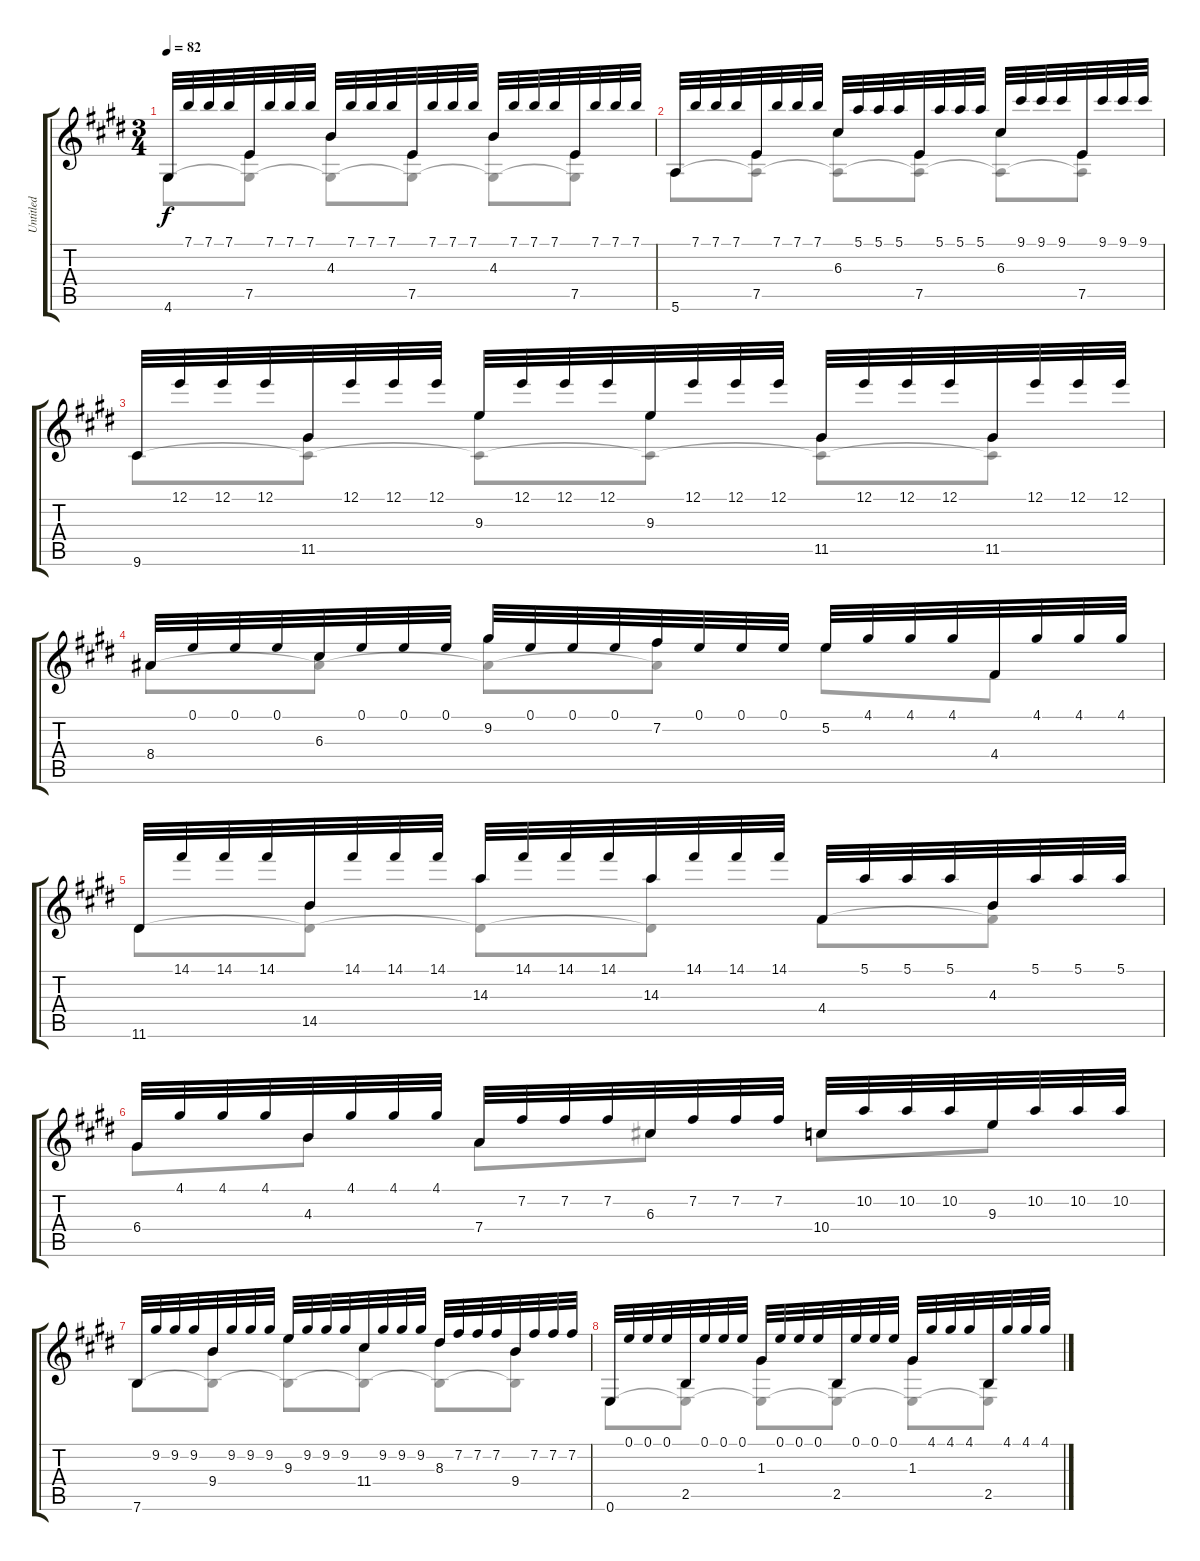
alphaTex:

\track ("Untitled" "Untitled") {instrument acousticguitarnylon}
\staff {score tabs}
\tuning (E4 B3 G3 D3 A2 E2) {hide}
\voice
\ts (3 4)
\tempo 82
\clef g2
\ks c#minor
4.6.32{dy f} 7.1.32 7.1.32 7.1.32 7.5.32 7.1.32 7.1.32 7.1.32 4.3.32 7.1.32 7.1.32 7.1.32 7.5.32 7.1.32 7.1.32 7.1.32 4.3.32 7.1.32 7.1.32 7.1.32 7.5.32 7.1.32 7.1.32 7.1.32 |
\ks e
5.6.32 7.1.32 7.1.32 7.1.32 7.5.32 7.1.32 7.1.32 7.1.32 6.3.32 5.1.32 5.1.32 5.1.32 7.5.32 5.1.32 5.1.32 5.1.32 6.3.32 9.1.32 9.1.32 9.1.32 7.5.32 9.1.32 9.1.32 9.1.32 |
\ks c#minor
9.6.32 12.1.32 12.1.32 12.1.32 11.5.32 12.1.32 12.1.32 12.1.32 9.3.32 12.1.32 12.1.32 12.1.32 9.3.32 12.1.32 12.1.32 12.1.32 11.5.32 12.1.32 12.1.32 12.1.32 11.5.32 12.1.32 12.1.32 12.1.32 |
\ks e
8.4.32 0.1.32 0.1.32 0.1.32 6.3.32 0.1.32 0.1.32 0.1.32 9.2.32 0.1.32 0.1.32 0.1.32 7.2.32 0.1.32 0.1.32 0.1.32 5.2.32 4.1.32 4.1.32 4.1.32 4.4.32 4.1.32 4.1.32 4.1.32 |
\ks c#minor
11.6.32 14.1.32 14.1.32 14.1.32 14.5.32 14.1.32 14.1.32 14.1.32 14.3.32 14.1.32 14.1.32 14.1.32 14.3.32 14.1.32 14.1.32 14.1.32 4.4.32 5.1.32 5.1.32 5.1.32 4.3.32 5.1.32 5.1.32 5.1.32 |
\ks e
6.4.32 4.1.32 4.1.32 4.1.32 4.3.32 4.1.32 4.1.32 4.1.32 7.4.32 7.2.32 7.2.32 7.2.32 6.3.32 7.2.32 7.2.32 7.2.32 10.4.32 10.2.32 10.2.32 10.2.32 9.3.32 10.2.32 10.2.32 10.2.32 |
\ks c#minor
7.6.32 9.2.32 9.2.32 9.2.32 9.4.32 9.2.32 9.2.32 9.2.32 9.3.32 9.2.32 9.2.32 9.2.32 11.4.32 9.2.32 9.2.32 9.2.32 8.3.32 7.2.32 7.2.32 7.2.32 9.4.32 7.2.32 7.2.32 7.2.32 |
\ks e
0.6.32 0.1.32 0.1.32 0.1.32 2.5.32 0.1.32 0.1.32 0.1.32 1.3.32 0.1.32 0.1.32 0.1.32 2.5.32 0.1.32 0.1.32 0.1.32 1.3.32 4.1.32 4.1.32 4.1.32 2.5.32 4.1.32 4.1.32 4.1.32
\voice
\clef g2
\ottava regular
\simile none
\ks c#minor
4.6.8{dy f} (7.5 4.6{t}).8 (4.3 4.6{t}).8 (7.5 4.6{t}).8 (4.3 4.6{t}).8 (7.5 4.6{t}).8 |
\ks e
5.6.8 (7.5 5.6{t}).8 (6.3 5.6{t}).8 (7.5 5.6{t}).8 (6.3 5.6{t}).8 (7.5 5.6{t}).8 |
\ks c#minor
9.6.8 (11.5 9.6{t}).8 (9.3 9.6{t}).8 (9.3 9.6{t}).8 (11.5 9.6{t}).8 (11.5 9.6{t}).8 |
\ks e
8.4.8 (6.3 8.4{t}).8 (9.2 8.4{t}).8 (7.2 8.4{t}).8 5.2.8 4.4.8 |
\ks c#minor
11.6.8 (14.5 11.6{t}).8 (14.3 11.6{t}).8 (14.3 11.6{t}).8 4.4.8 (4.3 4.4{t}).8 |
\ks e
6.4.8 4.3.8 7.4.8 6.3.8 10.4.8 9.3.8 |
\ks c#minor
7.6.8 (9.4 7.6{t}).8 (9.3 7.6{t}).8 (11.4 7.6{t}).8 (8.3 7.6{t}).8 (9.4 7.6{t}).8 |
\ks e
0.6.8 (2.5 0.6{t}).8 (1.3 0.6{t}).8 (2.5 0.6{t}).8 (1.3 0.6{t}).8 (2.5 0.6{t}).8
